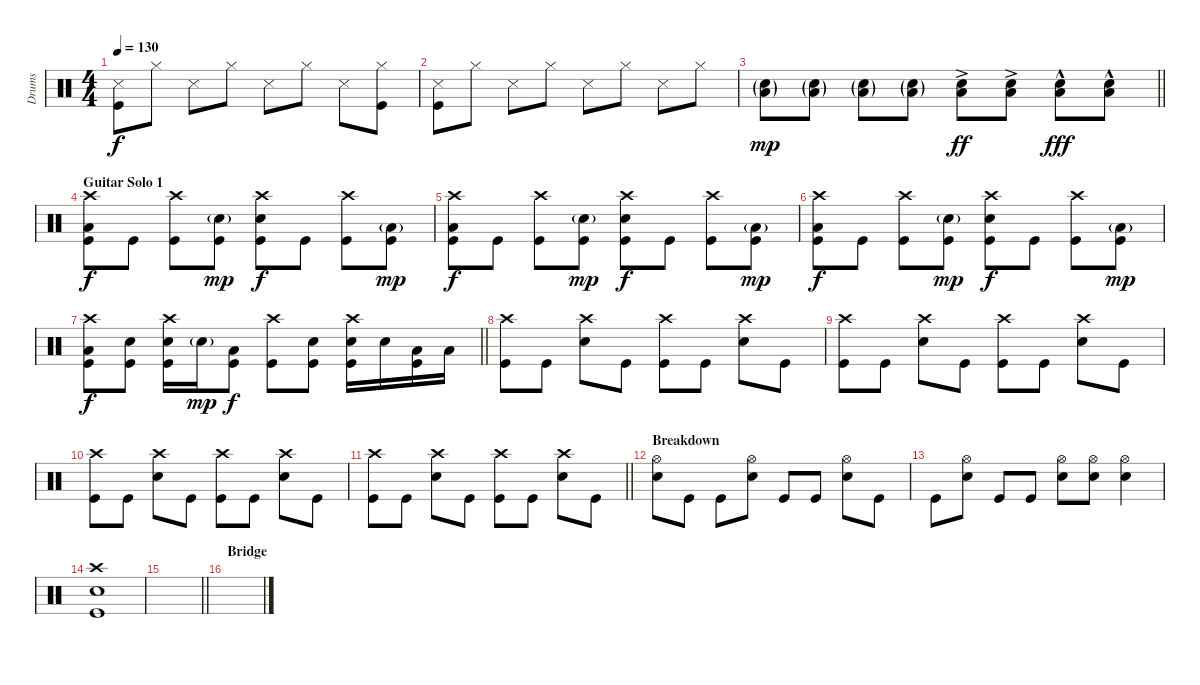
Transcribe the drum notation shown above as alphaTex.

\track ("Drums" "Drums") {instrument percussion}
\staff {score}
\articulation defaults
\ts (4 4)
\tempo 130
\clef neutral
\ks c
("Snare (side stick) 3" "Kick (hit)").8{dy f} "Hi-Hat (closed)".8 "Snare (side stick) 3".8 "Hi-Hat (closed)".8 "Snare (side stick) 3".8 "Hi-Hat (closed)".8 "Snare (side stick) 3".8 ("Hi-Hat (closed)" "Kick (hit)").8 |
("Snare (side stick) 3" "Kick (hit)").8 "Hi-Hat (closed)".8 "Snare (side stick) 3".8 "Hi-Hat (closed)".8 "Snare (side stick) 3".8 "Hi-Hat (closed)".8 "Snare (side stick) 3".8 "Hi-Hat (closed)".8 |
\barLineRight lightlight
("Snare (hit) 2"{g} "Low Tom (hit)"{g}).8{dy mp} ("Snare (hit) 2"{g} "Low Tom (hit)"{g}).8 ("Snare (hit) 2"{g} "Low Tom (hit)"{g}).8 ("Snare (hit) 2"{g} "Low Tom (hit)"{g}).8 ("Snare (hit) 2"{ac} "Low Tom (hit)"{ac}).8{dy ff} ("Snare (hit) 2"{ac} "Low Tom (hit)"{ac}).8 ("Snare (hit) 2"{hac} "Low Tom (hit)"{hac}).8{dy fff} ("Snare (hit) 2"{hac} "Low Tom (hit)"{hac}).8 |
\section ("" "Guitar Solo 1")
("Crash high (hit)" "Low Tom (hit)" "Kick (hit)").8{dy f} "Kick (hit)".8 ("Crash high (hit)" "Kick (hit)").8 ("Snare (hit) 2"{g} "Kick (hit)").8{dy mp} ("Crash high (hit)" "Snare (hit) 2" "Kick (hit)").8{dy f} "Kick (hit)".8 ("Crash high (hit)" "Kick (hit)").8 ("Low Tom (hit)"{g} "Kick (hit)").8{dy mp} |
("Crash high (hit)" "Low Tom (hit)" "Kick (hit)").8{dy f} "Kick (hit)".8 ("Crash high (hit)" "Kick (hit)").8 ("Snare (hit) 2"{g} "Kick (hit)").8{dy mp} ("Crash high (hit)" "Snare (hit) 2" "Kick (hit)").8{dy f} "Kick (hit)".8 ("Crash high (hit)" "Kick (hit)").8 ("Low Tom (hit)"{g} "Kick (hit)").8{dy mp} |
("Crash high (hit)" "Low Tom (hit)" "Kick (hit)").8{dy f} "Kick (hit)".8 ("Crash high (hit)" "Kick (hit)").8 ("Snare (hit) 2"{g} "Kick (hit)").8{dy mp} ("Crash high (hit)" "Snare (hit) 2" "Kick (hit)").8{dy f} "Kick (hit)".8 ("Crash high (hit)" "Kick (hit)").8 ("Low Tom (hit)"{g} "Kick (hit)").8{dy mp} |
\barLineRight lightlight
("Crash high (hit)" "Low Tom (hit)" "Kick (hit)").8{dy f} ("Snare (hit) 2" "Kick (hit)").8 ("Crash high (hit)" "Snare (hit) 2" "Kick (hit)").16 "Snare (hit) 2"{g}.16{dy mp} ("Low Tom (hit)" "Kick (hit)").8{dy f} ("Crash high (hit)" "Kick (hit)").8 ("Snare (hit) 2" "Kick (hit)").8 ("Crash high (hit)" "Snare (hit) 2" "Kick (hit)").16 "Snare (hit) 2".16 ("Low Tom (hit)" "Kick (hit)").16 "Low Tom (hit)".16 |
("Crash high (hit)" "Kick (hit)").8 "Kick (hit)".8 ("Crash high (hit)" "Snare (hit) 2").8 "Kick (hit)".8 ("Crash high (hit)" "Kick (hit)").8 "Kick (hit)".8 ("Crash high (hit)" "Snare (hit) 2").8 "Kick (hit)".8 |
("Crash high (hit)" "Kick (hit)").8 "Kick (hit)".8 ("Crash high (hit)" "Snare (hit) 2").8 "Kick (hit)".8 ("Crash high (hit)" "Kick (hit)").8 "Kick (hit)".8 ("Crash high (hit)" "Snare (hit) 2").8 "Kick (hit)".8 |
("Crash high (hit)" "Kick (hit)").8 "Kick (hit)".8 ("Crash high (hit)" "Snare (hit) 2").8 "Kick (hit)".8 ("Crash high (hit)" "Kick (hit)").8 "Kick (hit)".8 ("Crash high (hit)" "Snare (hit) 2").8 "Kick (hit)".8 |
\barLineRight lightlight
("Crash high (hit)" "Kick (hit)").8 "Kick (hit)".8 ("Crash high (hit)" "Snare (hit) 2").8 "Kick (hit)".8 ("Crash high (hit)" "Kick (hit)").8 "Kick (hit)".8 ("Crash high (hit)" "Snare (hit) 2").8 "Kick (hit)".8 |
\section ("" "Breakdown")
("Hi-Hat (open)" "Snare (hit) 2").8 "Kick (hit)".8 "Kick (hit)".8 ("Hi-Hat (open)" "Snare (hit) 2").8 "Kick (hit)".8 "Kick (hit)".8 ("Hi-Hat (open)" "Snare (hit) 2").8 "Kick (hit)".8 |
"Kick (hit)".8 ("Hi-Hat (open)" "Snare (hit) 2").8 "Kick (hit)".8 "Kick (hit)".8 ("Hi-Hat (open)" "Snare (hit) 2").8 ("Hi-Hat (open)" "Snare (hit) 2").8 ("Hi-Hat (open)" "Snare (hit) 2").4 |
("Crash high (hit)" "Snare (hit) 2" "Kick (hit)").1 |
\barLineRight lightlight
|
\section ("" "Bridge")
